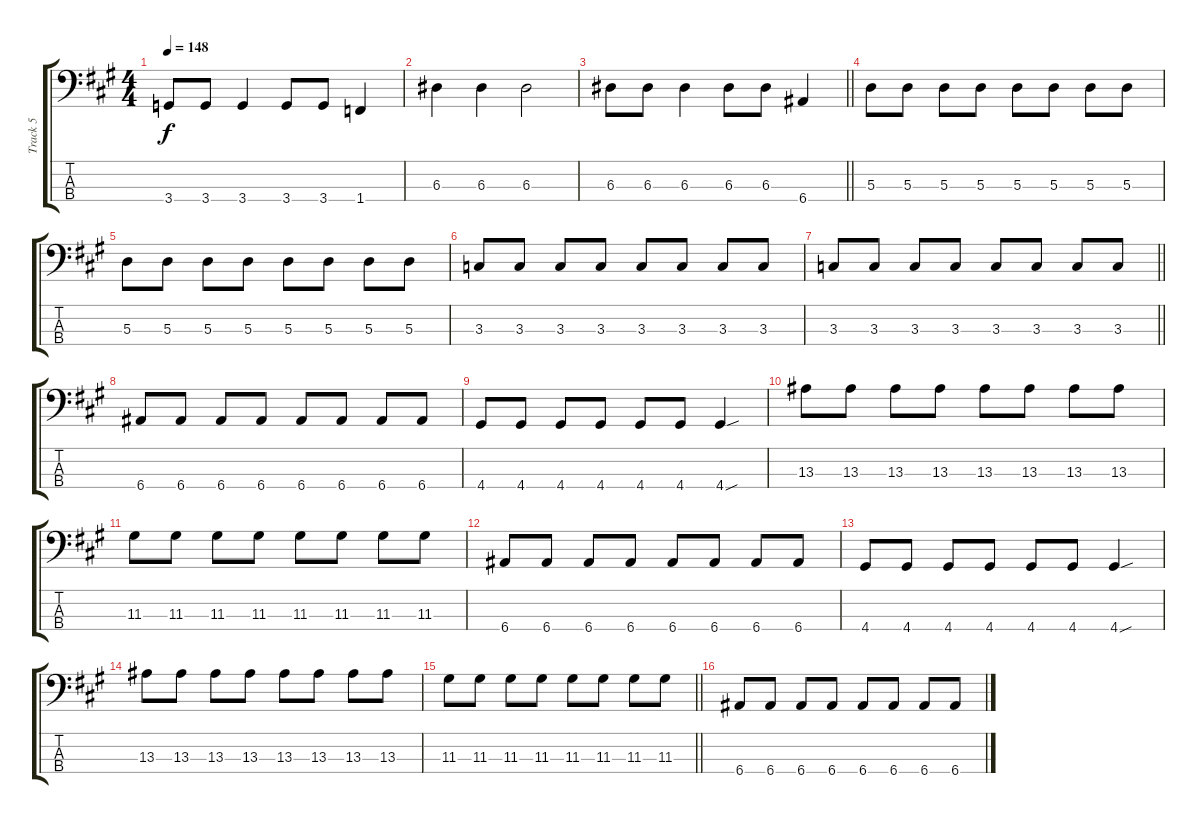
\track ("Track 5" "Track 5") {instrument electricbassfinger}
\staff {score tabs}
\tuning (G2 D2 A1 E1) {hide}
\ts (4 4)
\tempo 148
\clef f4
\ks a
3.4.8{dy f} 3.4.8 3.4.4 3.4.8 3.4.8 1.4.4 |
6.3.4 6.3.4 6.3.2 |
\barLineRight lightlight
6.3.8 6.3.8 6.3.4 6.3.8 6.3.8 6.4.4 |
5.3.8 5.3.8 5.3.8 5.3.8 5.3.8 5.3.8 5.3.8 5.3.8 |
5.3.8 5.3.8 5.3.8 5.3.8 5.3.8 5.3.8 5.3.8 5.3.8 |
3.3.8 3.3.8 3.3.8 3.3.8 3.3.8 3.3.8 3.3.8 3.3.8 |
\barLineRight lightlight
3.3.8 3.3.8 3.3.8 3.3.8 3.3.8 3.3.8 3.3.8 3.3.8 |
6.4.8 6.4.8 6.4.8 6.4.8 6.4.8 6.4.8 6.4.8 6.4.8 |
4.4.8 4.4.8 4.4.8 4.4.8 4.4.8 4.4.8 4.4{sou}.4 |
13.3.8 13.3.8 13.3.8 13.3.8 13.3.8 13.3.8 13.3.8 13.3.8 |
11.3.8 11.3.8 11.3.8 11.3.8 11.3.8 11.3.8 11.3.8 11.3.8 |
6.4.8 6.4.8 6.4.8 6.4.8 6.4.8 6.4.8 6.4.8 6.4.8 |
4.4.8 4.4.8 4.4.8 4.4.8 4.4.8 4.4.8 4.4{sou}.4 |
13.3.8 13.3.8 13.3.8 13.3.8 13.3.8 13.3.8 13.3.8 13.3.8 |
\barLineRight lightlight
11.3.8 11.3.8 11.3.8 11.3.8 11.3.8 11.3.8 11.3.8 11.3.8 |
6.4.8 6.4.8 6.4.8 6.4.8 6.4.8 6.4.8 6.4.8 6.4.8
